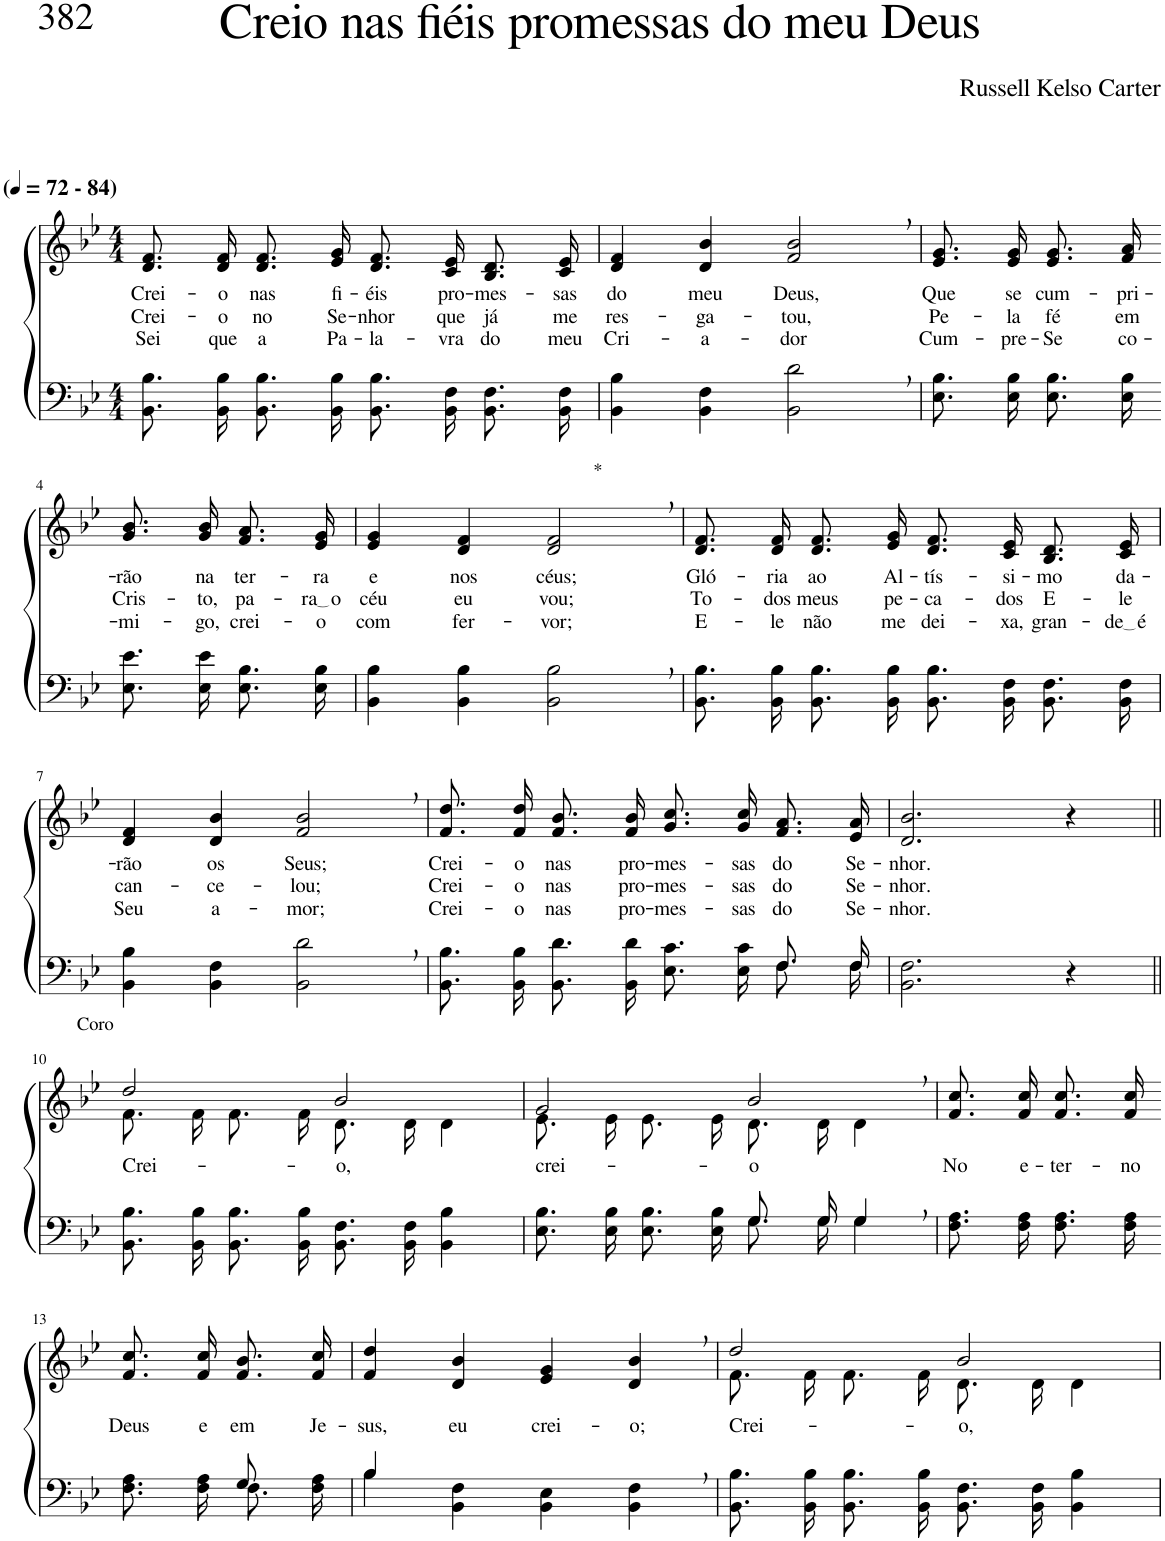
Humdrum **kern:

**kern	**kern	**text	**text	**text
*part2	*part1	*part1	*part1	*part1
*staff2	*staff1	*staff1	*staff1	*staff1
*I"Parte III e IV	*I"Parte I e II	*	*	*
*clefF4	*clefG2	*	*	*
*k[b-e-]	*k[b-e-]	*	*	*
*M4/4	*M4/4	*	*	*
*MM72	*MM72	*	*	*
=1	=1	=1	=1	=1
!	!LO:TX:a:B:t=(	!	!	!
!	!LO:TX:a:B:t=- 84)	!	!	!
!	!	!LO:LY:b	!LO:LY:b	!LO:LY:b
8.BB-\ 8.B-\L	8.d/ 8.f/L	Crei-	Crei-	Sei
!	!	!LO:LY:b	!LO:LY:b	!LO:LY:b
16BB-\ 16B-\Jk	16d/ 16f/Jk	-o	-o	que
!	!	!LO:LY:b	!LO:LY:b	!LO:LY:b
8.BB-\ 8.B-\L	8.d/ 8.f/L	nas	no	a
!	!	!LO:LY:b	!LO:LY:b	!LO:LY:b
16BB-\ 16B-\Jk	16e-/ 16g/Jk	fi-	Se-	Pa-
!	!	!LO:LY:b	!LO:LY:b	!LO:LY:b
8.BB-\ 8.B-\L	8.d/ 8.f/L	-éis	-nhor	-la-
!	!	!LO:LY:b	!LO:LY:b	!LO:LY:b
16BB-\ 16F\Jk	16c/ 16e-/Jk	pro-	que	-vra
!	!	!LO:LY:b	!LO:LY:b	!LO:LY:b
8.BB-\ 8.F\L	8.B-/ 8.d/L	-mes-	já	do
!	!	!LO:LY:b	!LO:LY:b	!LO:LY:b
16BB-\ 16F\Jk	16c/ 16e-/Jk	-sas	me	meu
=2	=2	=2	=2	=2
!	!	!LO:LY:b	!LO:LY:b	!LO:LY:b
4BB-\ 4B-\	4d/ 4f/	do	res-	Cri-
!	!	!LO:LY:b	!LO:LY:b	!LO:LY:b
4BB-\ 4F\	4d/ 4b-/	meu	-ga-	-a-
!	!	!LO:LY:b	!LO:LY:b	!LO:LY:b
2BB-\, 2d\,	2f/, 2b-/,	Deus,	-tou,	-dor
=3	=3	=3	=3	=3
!	!	!LO:LY:b	!LO:LY:b	!LO:LY:b
8.E-\ 8.B-\L	8.e-/ 8.g/L	Que	Pe-	Cum-
!	!	!LO:LY:b	!LO:LY:b	!LO:LY:b
16E-\ 16B-\Jk	16e-/ 16g/Jk	se	-la	-pre-
!	!	!LO:LY:b	!LO:LY:b	!LO:LY:b
8.E-\ 8.B-\L	8.e-/ 8.g/L	cum-	fé	-Se
!	!	!LO:LY:b	!LO:LY:b	!LO:LY:b
16E-\ 16B-\Jk	16f/ 16a/Jk	-pri-	em	co-
!!LO:LB:g=z
=4-	=4-	=4-	=4-	=4-
!	!	!LO:LY:b	!LO:LY:b	!LO:LY:b
8.E-\ 8.e-\L	8.g/ 8.b-/L	-rão	Cris-	-mi-
!	!	!LO:LY:b	!LO:LY:b	!LO:LY:b
16E-\ 16e-\Jk	16g/ 16b-/Jk	na	-to,	-go,
!	!	!LO:LY:b	!LO:LY:b	!LO:LY:b
8.E-\ 8.B-\L	8.f/ 8.a/L	ter-	pa-	crei-
!	!	!LO:LY:b	!LO:LY:b	!LO:LY:b
16E-\ 16B-\Jk	16e-/ 16g/Jk	-ra	ra o	-o
=5	=5	=5	=5	=5
!	!	!LO:LY:b	!LO:LY:b	!LO:LY:b
4BB-\ 4B-\	4e-/ 4g/	e	céu	com
!	!	!LO:LY:b	!LO:LY:b	!LO:LY:b
4BB-\ 4B-\	4d/ 4f/	nos	eu	fer-
!	!LO:TX:a:t=*	!	!	!
!	!	!LO:LY:b	!LO:LY:b	!LO:LY:b
2BB-\, 2B-\,	2d/, 2f/,	céus;	vou;	-vor;
=6	=6	=6	=6	=6
!	!	!LO:LY:b	!LO:LY:b	!LO:LY:b
8.BB-\ 8.B-\L	8.d/ 8.f/L	Gló-	To-	E-
!	!	!LO:LY:b	!LO:LY:b	!LO:LY:b
16BB-\ 16B-\Jk	16d/ 16f/Jk	-ria	-dos	-le
!	!	!LO:LY:b	!LO:LY:b	!LO:LY:b
8.BB-\ 8.B-\L	8.d/ 8.f/L	ao	meus	não
!	!	!LO:LY:b	!LO:LY:b	!LO:LY:b
16BB-\ 16B-\Jk	16e-/ 16g/Jk	Al-	pe-	me
!	!	!LO:LY:b	!LO:LY:b	!LO:LY:b
8.BB-\ 8.B-\L	8.d/ 8.f/L	-tís-	-ca-	dei-
!	!	!LO:LY:b	!LO:LY:b	!LO:LY:b
16BB-\ 16F\Jk	16c/ 16e-/Jk	-si-	-dos	-xa,
!	!	!LO:LY:b	!LO:LY:b	!LO:LY:b
8.BB-\ 8.F\L	8.B-/ 8.d/L	-mo	E-	gran-
!	!	!LO:LY:b	!LO:LY:b	!LO:LY:b
16BB-\ 16F\Jk	16c/ 16e-/Jk	da-	-le	de é
!!LO:LB:g=z
=7	=7	=7	=7	=7
!	!	!LO:LY:b	!LO:LY:b	!LO:LY:b
4BB-\ 4B-\	4d/ 4f/	-rão	can-	Seu
!	!	!LO:LY:b	!LO:LY:b	!LO:LY:b
4BB-\ 4F\	4d/ 4b-/	os	-ce-	a-
!	!	!LO:LY:b	!LO:LY:b	!LO:LY:b
2BB-\, 2d\,	2f/, 2b-/,	Seus;	-lou;	-mor;
=8	=8	=8	=8	=8
*^	*	*	*	*
!	!	!	!LO:LY:b	!LO:LY:b	!LO:LY:b
8.BB-\ 8.B-\L	2.ryy	8.f/ 8.dd/L	Crei-	Crei-	Crei-
!	!	!	!LO:LY:b	!LO:LY:b	!LO:LY:b
16BB-\ 16B-\Jk	.	16f/ 16dd/Jk	-o	-o	-o
!	!	!	!LO:LY:b	!LO:LY:b	!LO:LY:b
8.BB-\ 8.d\L	.	8.f/ 8.b-/L	nas	nas	nas
!	!	!	!LO:LY:b	!LO:LY:b	!LO:LY:b
16BB-\ 16d\Jk	.	16f/ 16b-/Jk	pro-	pro-	pro-
!	!	!	!LO:LY:b	!LO:LY:b	!LO:LY:b
8.E-\ 8.c\L	.	8.g/ 8.cc/L	-mes-	-mes-	-mes-
!	!	!	!LO:LY:b	!LO:LY:b	!LO:LY:b
16E-\ 16c\Jk	.	16g/ 16cc/Jk	-sas	-sas	-sas
!	!	!	!LO:LY:b	!LO:LY:b	!LO:LY:b
8.F\L	8.F/L	8.f/ 8.a/L	do	do	do
!	!	!	!LO:LY:b	!LO:LY:b	!LO:LY:b
16F\Jk	16F/Jk	16e-/ 16a/Jk	Se-	Se-	Se-
=9	=9	=9	=9	=9	=9
!	!	!	!LO:LY:b	!LO:LY:b	!LO:LY:b
*v	*v	*	*	*	*
2.BB-\ 2.F\	2.d/ 2.b-/	-nhor.	-nhor.	-nhor.
4r	4r	.	.	.
!!LO:LB:g=z
=10||	=10||	=10||	=10||	=10||
*	*^	*	*	*
!	!LO:TX:a:t=Coro	!	!	!	!
!	!	!	!LO:LY:b	!	!
8.BB-\ 8.B-\L	2dd/	8.f\L	Crei-	.	.
16BB-\ 16B-\Jk	.	16f\Jk	.	.	.
8.BB-\ 8.B-\L	.	8.f\L	.	.	.
16BB-\ 16B-\Jk	.	16f\Jk	.	.	.
!	!	!	!LO:LY:b	!	!
8.BB-\ 8.F\L	2b-/	8.d\L	-o,	.	.
16BB-\ 16F\Jk	.	16d\Jk	.	.	.
4BB-\ 4B-\	.	4d\	.	.	.
=11	=11	=11	=11	=11	=11
*^	*	*	*	*	*
!	!	!	!	!LO:LY:b	!	!
2ryy	8.E-\ 8.B-\L	2g/	8.e-\L	crei-	.	.
.	16E-\ 16B-\Jk	.	16e-\Jk	.	.	.
.	8.E-\ 8.B-\L	.	8.e-\L	.	.	.
.	16E-\ 16B-\Jk	.	16e-\Jk	.	.	.
!	!	!	!	!LO:LY:b	!	!
8.G/L	8.G\L	2b-,/	8.d\L	-o	.	.
16G/Jk	16G\Jk	.	16d\Jk	.	.	.
4G,/	4G\	.	4d\	.	.	.
=12	=12	=12	=12	=12	=12	=12
!	!	!	!	!LO:LY:b	!	!
*v	*v	*	*	*	*	*
*	*v	*v	*	*	*
8.F\ 8.A\L	8.f/ 8.cc/L	No	.	.
!	!	!LO:LY:b	!	!
16F\ 16A\Jk	16f/ 16cc/Jk	e-	.	.
!	!	!LO:LY:b	!	!
8.F\ 8.A\L	8.f/ 8.cc/L	-ter-	.	.
!	!	!LO:LY:b	!	!
16F\ 16A\Jk	16f/ 16cc/Jk	-no	.	.
!!LO:LB:g=z
=13-	=13-	=13-	=13-	=13-
*^	*	*	*	*
!	!	!	!LO:LY:b	!	!
4ryy	8.F\ 8.A\L	8.f/ 8.cc/L	Deus	.	.
!	!	!	!LO:LY:b	!	!
.	16F\ 16A\Jk	16f/ 16cc/Jk	e	.	.
!	!	!	!LO:LY:b	!	!
8G/	8.F\L	8.f/ 8.b-/L	em	.	.
8ryy	.	.	.	.	.
!	!	!	!LO:LY:b	!	!
.	16F\ 16A\Jk	16f/ 16cc/Jk	Je-	.	.
=14	=14	=14	=14	=14	=14
!	!	!	!LO:LY:b	!	!
4B-/	4B-\	4f/ 4dd/	-sus,	.	.
!	!	!	!LO:LY:b	!	!
2.ryy	4BB-\ 4F\	4d/ 4b-/	eu	.	.
!	!	!	!LO:LY:b	!	!
.	4BB-\ 4E-\	4e-/ 4g/	crei-	.	.
!	!	!	!LO:LY:b	!	!
.	4BB-\ 4F\	4d/, 4b-/,	-o;	.	.
=15	=15	=15	=15	=15	=15
*	*	*^	*	*	*
!	!	!	!	!LO:LY:b	!	!
*v	*v	*	*	*	*	*
8.BB-\ 8.B-\L	2dd/	8.f\L	-Crei-	.	.
16BB-\ 16B-\Jk	.	16f\Jk	.	.	.
8.BB-\ 8.B-\L	.	8.f\L	.	.	.
16BB-\ 16B-\Jk	.	16f\Jk	.	.	.
!	!	!	!LO:LY:b	!	!
8.BB-\ 8.F\L	2b-/	8.d\L	-o,	.	.
16BB-\ 16F\Jk	.	16d\Jk	.	.	.
4BB-\ 4B-\	.	4d\	.	.	.
*	*v	*v	*	*	*
=	=	=	=	=
*-	*-	*-	*-	*-
